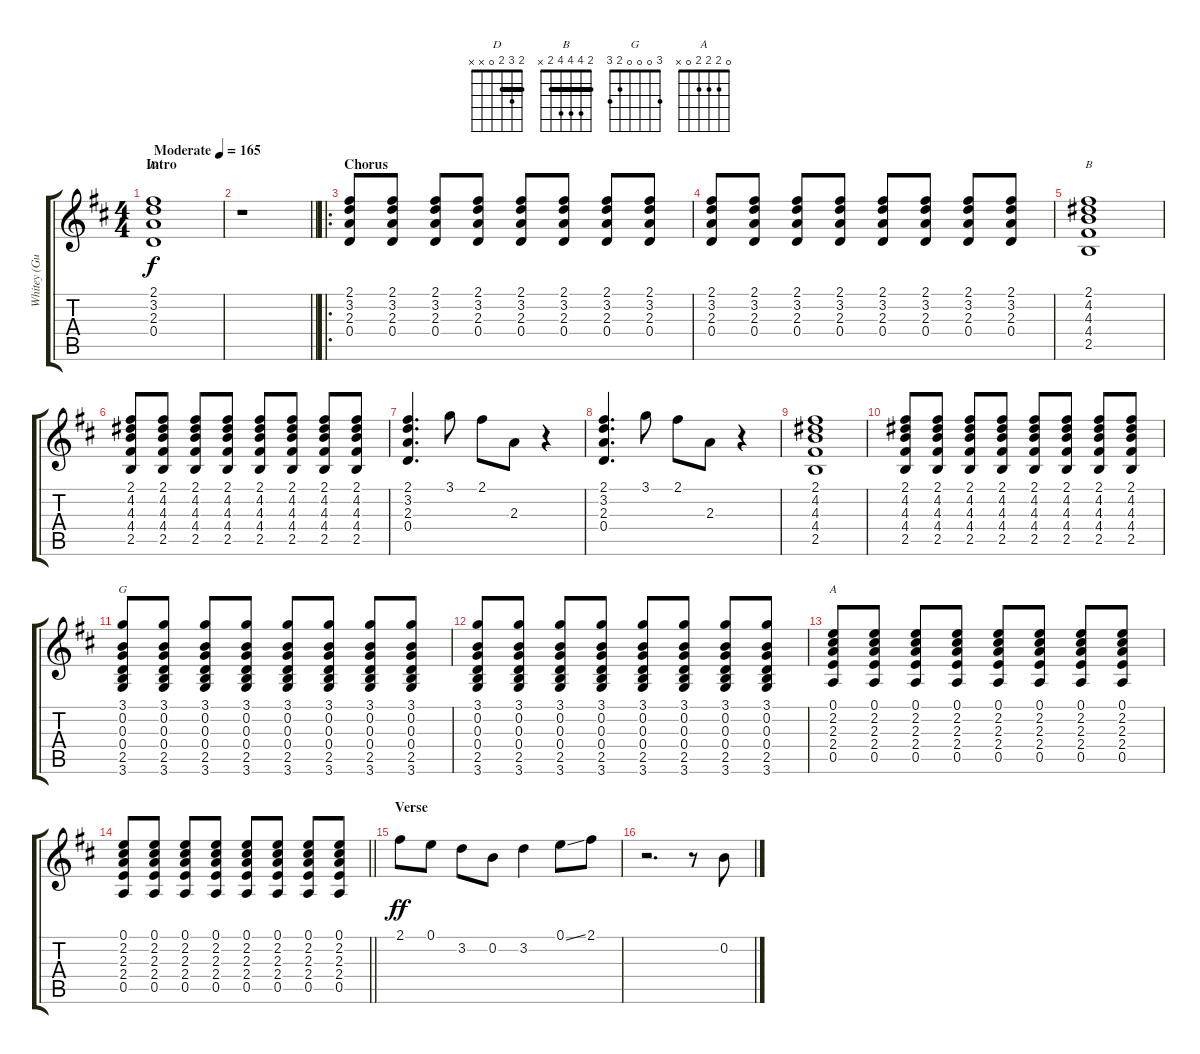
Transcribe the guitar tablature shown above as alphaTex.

\track ("Whitey (Guitar)" "Whitey (Gu") {instrument overdrivenguitar}
\staff {score tabs}
\tuning (E4 B3 G3 D3 A2 E2) {hide}
\chord ("D" 2 3 2 0 x x) {barre 2}
\chord ("B" 2 4 4 4 2 x) {barre 2}
\chord ("G" 3 0 0 0 2 3)
\chord ("A" 0 2 2 2 0 x)
\ts (4 4)
\section ("" "Intro")
\tempo (165 "Moderate")
\clef g2
\ks d
(2.1 3.2 2.3 0.4).1{ch "D" dy f instrument overdrivenguitar} |
\barLineRight lightlight
r.1 |
\ro
\section ("" "Chorus")
(2.1 3.2 2.3 0.4).8 (2.1 3.2 2.3 0.4).8 (2.1 3.2 2.3 0.4).8 (2.1 3.2 2.3 0.4).8 (2.1 3.2 2.3 0.4).8 (2.1 3.2 2.3 0.4).8 (2.1 3.2 2.3 0.4).8 (2.1 3.2 2.3 0.4).8 |
(2.1 3.2 2.3 0.4).8 (2.1 3.2 2.3 0.4).8 (2.1 3.2 2.3 0.4).8 (2.1 3.2 2.3 0.4).8 (2.1 3.2 2.3 0.4).8 (2.1 3.2 2.3 0.4).8 (2.1 3.2 2.3 0.4).8 (2.1 3.2 2.3 0.4).8 |
(2.1 4.2 4.3 4.4 2.5).1{ch "B"} |
(2.1 4.2 4.3 4.4 2.5).8 (2.1 4.2 4.3 4.4 2.5).8 (2.1 4.2 4.3 4.4 2.5).8 (2.1 4.2 4.3 4.4 2.5).8 (2.1 4.2 4.3 4.4 2.5).8 (2.1 4.2 4.3 4.4 2.5).8 (2.1 4.2 4.3 4.4 2.5).8 (2.1 4.2 4.3 4.4 2.5).8 |
(2.1 3.2 2.3 0.4).4{d} 3.1.8 2.1.8 2.3.8 r.4 |
(2.1 3.2 2.3 0.4).4{d} 3.1.8 2.1.8 2.3.8 r.4 |
(2.1 4.2 4.3 4.4 2.5).1 |
(2.1 4.2 4.3 4.4 2.5).8 (2.1 4.2 4.3 4.4 2.5).8 (2.1 4.2 4.3 4.4 2.5).8 (2.1 4.2 4.3 4.4 2.5).8 (2.1 4.2 4.3 4.4 2.5).8 (2.1 4.2 4.3 4.4 2.5).8 (2.1 4.2 4.3 4.4 2.5).8 (2.1 4.2 4.3 4.4 2.5).8 |
(3.1 0.2 0.3 0.4 2.5 3.6).8{ch "G"} (3.1 0.2 0.3 0.4 2.5 3.6).8 (3.1 0.2 0.3 0.4 2.5 3.6).8 (3.1 0.2 0.3 0.4 2.5 3.6).8 (3.1 0.2 0.3 0.4 2.5 3.6).8 (3.1 0.2 0.3 0.4 2.5 3.6).8 (3.1 0.2 0.3 0.4 2.5 3.6).8 (3.1 0.2 0.3 0.4 2.5 3.6).8 |
(3.1 0.2 0.3 0.4 2.5 3.6).8 (3.1 0.2 0.3 0.4 2.5 3.6).8 (3.1 0.2 0.3 0.4 2.5 3.6).8 (3.1 0.2 0.3 0.4 2.5 3.6).8 (3.1 0.2 0.3 0.4 2.5 3.6).8 (3.1 0.2 0.3 0.4 2.5 3.6).8 (3.1 0.2 0.3 0.4 2.5 3.6).8 (3.1 0.2 0.3 0.4 2.5 3.6).8 |
(0.1 2.2 2.3 2.4 0.5).8{ch "A"} (0.1 2.2 2.3 2.4 0.5).8 (0.1 2.2 2.3 2.4 0.5).8 (0.1 2.2 2.3 2.4 0.5).8 (0.1 2.2 2.3 2.4 0.5).8 (0.1 2.2 2.3 2.4 0.5).8 (0.1 2.2 2.3 2.4 0.5).8 (0.1 2.2 2.3 2.4 0.5).8 |
\barLineRight lightlight
(0.1 2.2 2.3 2.4 0.5).8 (0.1 2.2 2.3 2.4 0.5).8 (0.1 2.2 2.3 2.4 0.5).8 (0.1 2.2 2.3 2.4 0.5).8 (0.1 2.2 2.3 2.4 0.5).8 (0.1 2.2 2.3 2.4 0.5).8 (0.1 2.2 2.3 2.4 0.5).8 (0.1 2.2 2.3 2.4 0.5).8 |
\section ("" "Verse")
2.1.8{dy ff} 0.1.8 3.2.8 0.2.8 3.2.4 0.1{ss}.8 2.1.8 |
r.2{d} r.8 0.2.8
